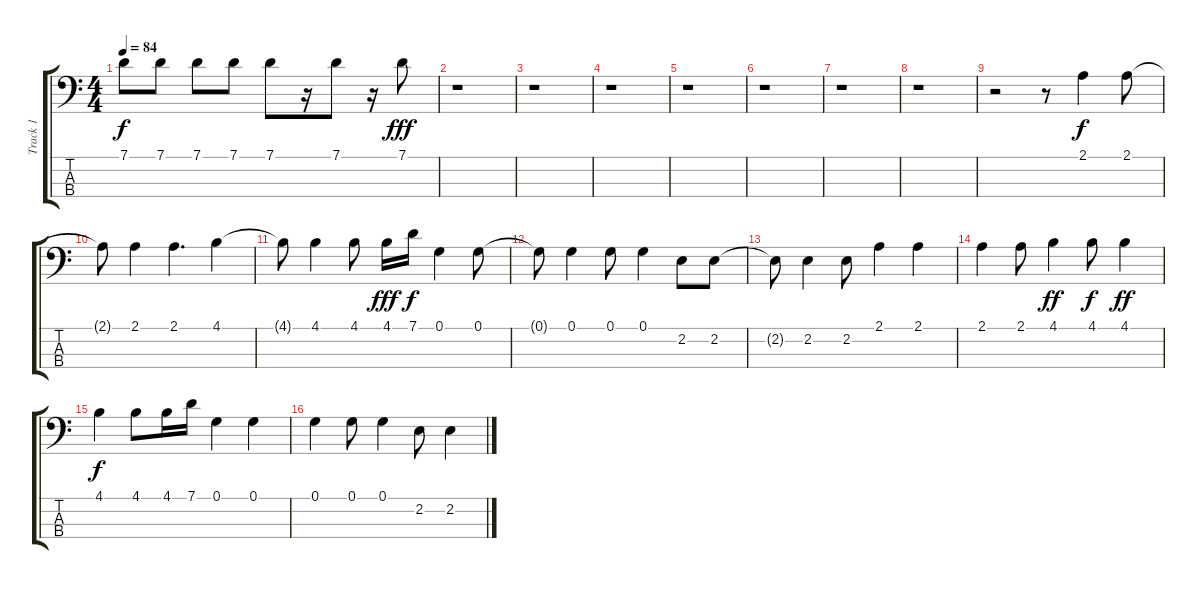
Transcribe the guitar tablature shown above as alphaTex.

\track ("Track 1" "Track 1") {instrument electricbasspick}
\staff {score tabs}
\tuning (G2 D2 A1 E1) {hide}
\ts (4 4)
\tempo 84
\clef f4
\ks c
7.1.8{dy f} 7.1.8 7.1.8 7.1.8 7.1.8 r.16 7.1.8 r.16 7.1.8{dy fff} |
r.1 |
r.1 |
r.1 |
r.1 |
r.1 |
r.1 |
r.1 |
r.2 r.8 2.1.4{dy f} 2.1.8 |
2.1{t}.8 2.1.4 2.1.4{d} 4.1.4 |
4.1{t}.8 4.1.4 4.1.8 4.1.16{dy fff} 7.1.16{dy f} 0.1.4 0.1.8 |
0.1{t}.8 0.1.4 0.1.8 0.1.4 2.2.8 2.2.8 |
2.2{t}.8 2.2.4 2.2.8 2.1.4 2.1.4 |
2.1.4 2.1.8 4.1.4{dy ff} 4.1.8{dy f} 4.1.4{dy ff} |
4.1.4{dy f} 4.1.8 4.1.16 7.1.16 0.1.4 0.1.4 |
0.1.4 0.1.8 0.1.4 2.2.8 2.2.4
